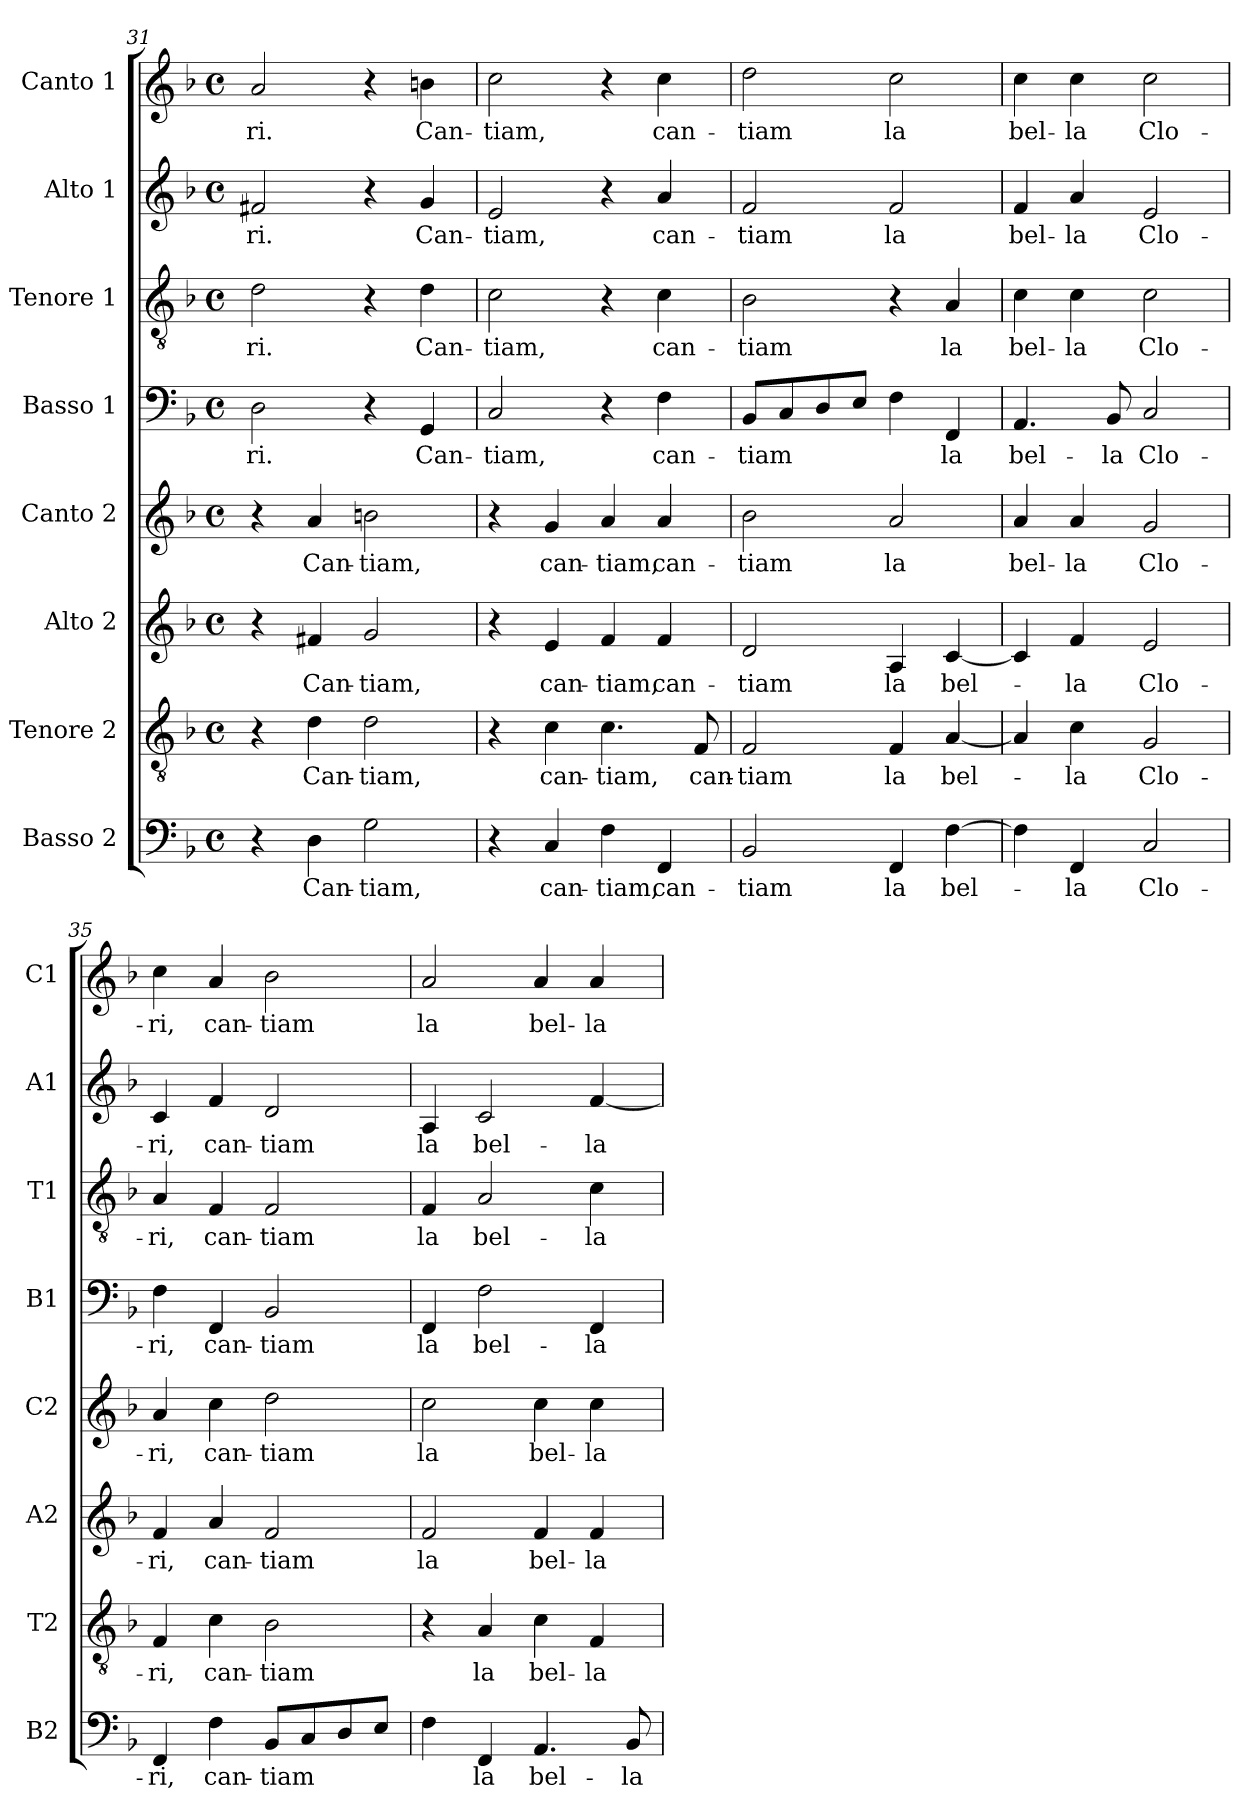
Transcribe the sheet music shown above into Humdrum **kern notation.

**kern	**text	**kern	**text	**kern	**text	**kern	**text	**kern	**text	**kern	**text	**kern	**text	**kern	**text
*part8	*part8	*part7	*part7	*part6	*part6	*part5	*part5	*part4	*part4	*part3	*part3	*part2	*part2	*part1	*part1
*staff8	*staff8	*staff7	*staff7	*staff6	*staff6	*staff5	*staff5	*staff4	*staff4	*staff3	*staff3	*staff2	*staff2	*staff1	*staff1
*I"Basso 2	*	*I"Tenore 2	*	*I"Alto 2	*	*I"Canto 2	*	*I"Basso 1	*	*I"Tenore 1	*	*I"Alto 1	*	*I"Canto 1	*
*I'B2	*	*I'T2	*	*I'A2	*	*I'C2	*	*I'B1	*	*I'T1	*	*I'A1	*	*I'C1	*
*clefF4	*	*clefGv2	*	*clefG2	*	*clefG2	*	*clefF4	*	*clefGv2	*	*clefG2	*	*clefG2	*
*k[b-]	*	*k[b-]	*	*k[b-]	*	*k[b-]	*	*k[b-]	*	*k[b-]	*	*k[b-]	*	*k[b-]	*
*F:	*	*F:	*	*F:	*	*F:	*	*F:	*	*F:	*	*F:	*	*F:	*
*M4/4	*	*M4/4	*	*M4/4	*	*M4/4	*	*M4/4	*	*M4/4	*	*M4/4	*	*M4/4	*
*met(c)	*	*met(c)	*	*met(c)	*	*met(c)	*	*met(c)	*	*met(c)	*	*met(c)	*	*met(c)	*
=31	=31	=31	=31	=31	=31	=31	=31	=31	=31	=31	=31	=31	=31	=31	=31
4r	.	4r	.	4r	.	4r	.	2D	-ri.	2d	-ri.	2f#X	-ri.	2a	-ri.
4D	Can-	4d	Can-	4f#X	Can-	4a	Can-	.	.	.	.	.	.	.	.
2G	-tiam,	2d	-tiam,	2g	-tiam,	2bn	-tiam,	4r	.	4r	.	4r	.	4r	.
.	.	.	.	.	.	.	.	4GG	Can-	4d	Can-	4g	Can-	4bn	Can-
=32	=32	=32	=32	=32	=32	=32	=32	=32	=32	=32	=32	=32	=32	=32	=32
4r	.	4r	.	4r	.	4r	.	2C	-tiam,	2c	-tiam,	2e	-tiam,	2cc	-tiam,
4C	can-	4c	can-	4e	can-	4g	can-	.	.	.	.	.	.	.	.
4F	-tiam,	4.c	-tiam,	4f	-tiam,	4a	-tiam,	4r	.	4r	.	4r	.	4r	.
4FF	can-	.	.	4f	can-	4a	can-	4F	can-	4c	can-	4a	can-	4cc	can-
.	.	8F	can-	.	.	.	.	.	.	.	.	.	.	.	.
=33	=33	=33	=33	=33	=33	=33	=33	=33	=33	=33	=33	=33	=33	=33	=33
2BB-	-tiam	2F	-tiam	2d	-tiam	2b-	-tiam	8BB-L	-tiam	2B-	-tiam	2f	-tiam	2dd	-tiam
.	.	.	.	.	.	.	.	8C	.	.	.	.	.	.	.
.	.	.	.	.	.	.	.	8D	.	.	.	.	.	.	.
.	.	.	.	.	.	.	.	8EJ	.	.	.	.	.	.	.
4FF	-la	4F	-la	4A	-la	2a	-la	4F	.	4r	.	2f	-la	2cc	-la
[4F	bel-	[4A	bel-	[4c	bel-	.	.	4FF	-la	4A	-la	.	.	.	.
=34	=34	=34	=34	=34	=34	=34	=34	=34	=34	=34	=34	=34	=34	=34	=34
4F]	.	4A]	.	4c]	.	4a	bel-	4.AA	bel-	4c	bel-	4f	bel-	4cc	bel-
4FF	-la	4c	-la	4f	-la	4a	-la	.	.	4c	-la	4a	-la	4cc	-la
.	.	.	.	.	.	.	.	8BB-	-la	.	.	.	.	.	.
2C	Clo-	2G	Clo-	2e	Clo-	2g	Clo-	2C	Clo-	2c	Clo-	2e	Clo-	2cc	Clo-
=35	=35	=35	=35	=35	=35	=35	=35	=35	=35	=35	=35	=35	=35	=35	=35
4FF	-ri,	4F	-ri,	4f	-ri,	4a	-ri,	4F	-ri,	4A	-ri,	4c	-ri,	4cc	-ri,
4F	can-	4c	can-	4a	can-	4cc	can-	4FF	can-	4F	can-	4f	can-	4a	can-
8BB-L	-tiam	2B-	-tiam	2f	-tiam	2dd	-tiam	2BB-	-tiam	2F	-tiam	2d	-tiam	2b-	-tiam
8C	.	.	.	.	.	.	.	.	.	.	.	.	.	.	.
8D	.	.	.	.	.	.	.	.	.	.	.	.	.	.	.
8EJ	.	.	.	.	.	.	.	.	.	.	.	.	.	.	.
!!LO:PB:g=z
=36	=36	=36	=36	=36	=36	=36	=36	=36	=36	=36	=36	=36	=36	=36	=36
4F	.	4r	.	2f	-la	2cc	-la	4FF	-la	4F	-la	4A	-la	2a	-la
4FF	-la	4A	-la	.	.	.	.	2F	bel-	2A	bel-	2c	bel-	.	.
4.AA	bel-	4c	bel-	4f	bel-	4cc	bel-	.	.	.	.	.	.	4a	bel-
.	.	4F	-la	4f	-la	4cc	-la	4FF	-la	4c	-la	[4f	-la	4a	-la
8BB-	-la	.	.	.	.	.	.	.	.	.	.	.	.	.	.
=	=	=	=	=	=	=	=	=	=	=	=	=	=	=	=
*-	*-	*-	*-	*-	*-	*-	*-	*-	*-	*-	*-	*-	*-	*-	*-
